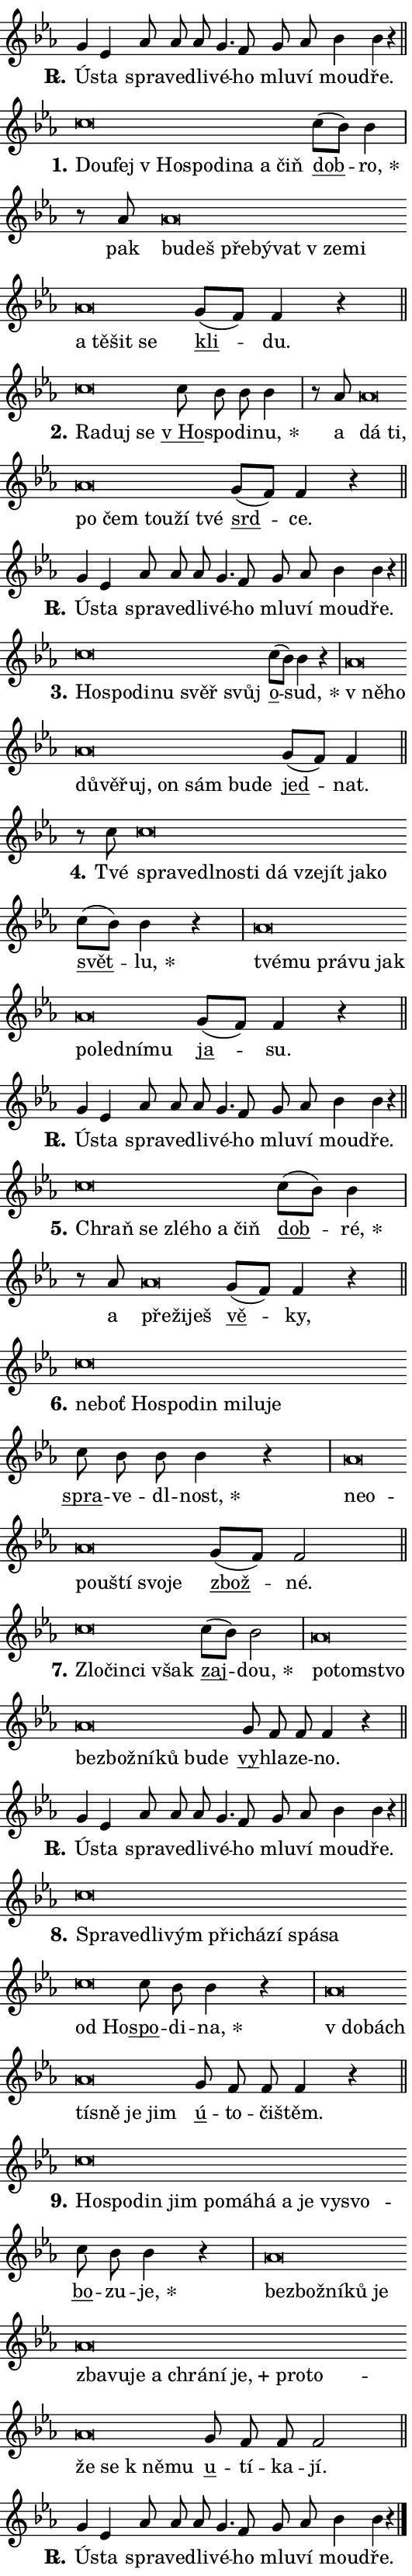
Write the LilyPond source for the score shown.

\version "2.24.0"
\header { tagline = "" }
\paper {
  indent = 0\cm
  top-margin = 0\cm
  right-margin = 0.13\cm % to fit lyric hyphens
  bottom-margin = 0\cm
  left-margin = 0\cm
  paper-width = 9\cm
  page-breaking = #ly:one-page-breaking
  system-system-spacing.basic-distance = #11
  score-system-spacing.basic-distance = #11
  ragged-last = ##f
}


%% Author: Thomas Morley
%% https://lists.gnu.org/archive/html/lilypond-user/2020-05/msg00002.html
#(define (line-position grob)
"Returns position of @var[grob} in current system:
   @code{'start}, if at first time-step
   @code{'end}, if at last time-step
   @code{'middle} otherwise
"
  (let* ((col (ly:item-get-column grob))
         (ln (ly:grob-object col 'left-neighbor))
         (rn (ly:grob-object col 'right-neighbor))
         (col-to-check-left (if (ly:grob? ln) ln col))
         (col-to-check-right (if (ly:grob? rn) rn col))
         (break-dir-left
           (and
             (ly:grob-property col-to-check-left 'non-musical #f)
             (ly:item-break-dir col-to-check-left)))
         (break-dir-right
           (and
             (ly:grob-property col-to-check-right 'non-musical #f)
             (ly:item-break-dir col-to-check-right))))
        (cond ((eqv? 1 break-dir-left) 'start)
              ((eqv? -1 break-dir-right) 'end)
              (else 'middle))))

#(define (tranparent-at-line-position vctor)
  (lambda (grob)
  "Relying on @code{line-position} select the relevant enry from @var{vctor}.
Used to determine transparency,"
    (case (line-position grob)
      ((end) (not (vector-ref vctor 0)))
      ((middle) (not (vector-ref vctor 1)))
      ((start) (not (vector-ref vctor 2))))))

noteHeadBreakVisibility =
#(define-music-function (break-visibility)(vector?)
"Makes @code{NoteHead}s transparent relying on @var{break-visibility}"
#{
  \override NoteHead.transparent =
    #(tranparent-at-line-position break-visibility)
#})

#(define delete-ledgers-for-transparent-note-heads
  (lambda (grob)
    "Reads whether a @code{NoteHead} is transparent.
If so this @code{NoteHead} is removed from @code{'note-heads} from
@var{grob}, which is supposed to be @code{LedgerLineSpanner}.
As a result ledgers are not printed for this @code{NoteHead}"
    (let* ((nhds-array (ly:grob-object grob 'note-heads))
           (nhds-list
             (if (ly:grob-array? nhds-array)
                 (ly:grob-array->list nhds-array)
                 '()))
           ;; Relies on the transparent-property being done before
           ;; Staff.LedgerLineSpanner.after-line-breaking is executed.
           ;; This is fragile ...
           (to-keep
             (remove
               (lambda (nhd)
                 (ly:grob-property nhd 'transparent #f))
               nhds-list)))
      ;; TODO find a better method to iterate over grob-arrays, similiar
      ;; to filter/remove etc for lists
      ;; For now rebuilt from scratch
      (set! (ly:grob-object grob 'note-heads)  '())
      (for-each
        (lambda (nhd)
          (ly:pointer-group-interface::add-grob grob 'note-heads nhd))
        to-keep))))

squashNotes = {
  \override NoteHead.X-extent = #'(-0.2 . 0.2)
  \override NoteHead.Y-extent = #'(-0.75 . 0)
  \override NoteHead.stencil =
    #(lambda (grob)
       (let ((pos (ly:grob-property grob 'staff-position)))
         (begin
           (if (< pos -7) (display "ERROR: Lower brevis then expected\n") (display ""))
           (if (<= pos -6) ly:text-interface::print ly:note-head::print))))
}
unSquashNotes = {
  \revert NoteHead.X-extent
  \revert NoteHead.Y-extent
  \revert NoteHead.stencil
}

hideNotes = \noteHeadBreakVisibility #begin-of-line-visible
unHideNotes = \noteHeadBreakVisibility #all-visible

% work-around for resetting accidentals
% https://lilypond.org/doc/v2.23/Documentation/notation/displaying-rhythms#unmetered-music
cadenzaMeasure = {
  \cadenzaOff
  \partial 1024 s1024
  \cadenzaOn
}

#(define-markup-command (accent layout props text) (markup?)
  "Underline accented syllable"
  (interpret-markup layout props
    #{\markup \override #'(offset . 4.3) \underline { #text }#}))

responsum = \markup \concat {
  "R" \hspace #-1.05 \path #0.1 #'((moveto 0 0.07) (lineto 0.9 0.8)) \hspace #0.05 "."
}

spaceSize = #0.6828661417322834 % exact space size for TeX Gyre Schola

\layout {
  \context {
    \Staff
    \remove "Time_signature_engraver"
    \override LedgerLineSpanner.after-line-breaking = #delete-ledgers-for-transparent-note-heads
  }
  \context {
    \Lyrics {
      \override LyricSpace.minimum-distance = \spaceSize
      \override LyricText.font-name = #"TeX Gyre Schola"
      \override LyricText.font-size = 1
      \override StanzaNumber.font-name = #"TeX Gyre Schola Bold"
      \override StanzaNumber.font-size = 1
    }
  }
  \context {
    \Score 
    \override NoteHead.text =
      #(lambda (grob) 
        (let ((pos (ly:grob-property grob 'staff-position)))
          #{\markup {
            \combine
              \halign #-0.55 \raise #(if (= pos -6) 0 0.5) \override #'(thickness . 2) \draw-line #'(3.2 . 0)
              \musicglyph "noteheads.sM1"
          }#}))
  }
}

% magnetic-lyrics.ily
%
%   written by
%     Jean Abou Samra <jean@abou-samra.fr>
%     Werner Lemberg <wl@gnu.org>
%
%   adapted by
%     Jiri Hon <jiri.hon@gmail.com>
%
% Version 2022-Apr-15

% https://www.mail-archive.com/lilypond-user@gnu.org/msg149350.html

#(define (Left_hyphen_pointer_engraver context)
   "Collect syllable-hyphen-syllable occurrences in lyrics and store
them in properties.  This engraver only looks to the left.  For
example, if the lyrics input is @code{foo -- bar}, it does the
following.

@itemize @bullet
@item
Set the @code{text} property of the @code{LyricHyphen} grob between
@q{foo} and @q{bar} to @code{foo}.

@item
Set the @code{left-hyphen} property of the @code{LyricText} grob with
text @q{foo} to the @code{LyricHyphen} grob between @q{foo} and
@q{bar}.
@end itemize

Use this auxiliary engraver in combination with the
@code{lyric-@/text::@/apply-@/magnetic-@/offset!} hook."
   (let ((hyphen #f)
         (text #f))
     (make-engraver
      (acknowledgers
       ((lyric-syllable-interface engraver grob source-engraver)
        (set! text grob)))
      (end-acknowledgers
       ((lyric-hyphen-interface engraver grob source-engraver)
        ;(when (not (grob::has-interface grob 'lyric-space-interface))
          (set! hyphen grob)));)
      ((stop-translation-timestep engraver)
       (when (and text hyphen)
         (ly:grob-set-object! text 'left-hyphen hyphen))
       (set! text #f)
       (set! hyphen #f)))))

#(define (lyric-text::apply-magnetic-offset! grob)
   "If the space between two syllables is less than the value in
property @code{LyricText@/.details@/.squash-threshold}, move the right
syllable to the left so that it gets concatenated with the left
syllable.

Use this function as a hook for
@code{LyricText@/.after-@/line-@/breaking} if the
@code{Left_@/hyphen_@/pointer_@/engraver} is active."
   (let ((hyphen (ly:grob-object grob 'left-hyphen #f)))
     (when hyphen
       (let ((left-text (ly:spanner-bound hyphen LEFT)))
         (when (grob::has-interface left-text 'lyric-syllable-interface)
           (let* ((common (ly:grob-common-refpoint grob left-text X))
                  (this-x-ext (ly:grob-extent grob common X))
                  (left-x-ext
                   (begin
                     ;; Trigger magnetism for left-text.
                     (ly:grob-property left-text 'after-line-breaking)
                     (ly:grob-extent left-text common X)))
                  ;; `delta` is the gap width between two syllables.
                  (delta (- (interval-start this-x-ext)
                            (interval-end left-x-ext)))
                  (details (ly:grob-property grob 'details))
                  (threshold (assoc-get 'squash-threshold details 0.2)))
             (when (< delta threshold)
               (let* (;; We have to manipulate the input text so that
                      ;; ligatures crossing syllable boundaries are not
                      ;; disabled.  For languages based on the Latin
                      ;; script this is essentially a beautification.
                      ;; However, for non-Western scripts it can be a
                      ;; necessity.
                      (lt (ly:grob-property left-text 'text))
                      (rt (ly:grob-property grob 'text))
                      (is-space (grob::has-interface hyphen 'lyric-space-interface))
                      (space (if is-space " " ""))
                      (extra-delta (if is-space spaceSize 0))
                      ;; Append new syllable.
                      (ltrt-space (if (and (string? lt) (string? rt))
                                (string-append lt space rt)
                                (make-concat-markup (list lt space rt))))
                      ;; Right-align `ltrt` to the right side.
                      (ltrt-space-markup (grob-interpret-markup
                               grob
                               (make-translate-markup
                                (cons (interval-length this-x-ext) 0)
                                (make-right-align-markup ltrt-space)))))
                 (begin
                   ;; Don't print `left-text`.
                   (ly:grob-set-property! left-text 'stencil #f)
                   ;; Set text and stencil (which holds all collected
                   ;; syllables so far) and shift it to the left.
                   (ly:grob-set-property! grob 'text ltrt-space)
                   (ly:grob-set-property! grob 'stencil ltrt-space-markup)
                   (ly:grob-translate-axis! grob (- (- delta extra-delta)) X))))))))))


#(define (lyric-hyphen::displace-bounds-first grob)
   ;; Make very sure this callback isn't triggered too early.
   (let ((left (ly:spanner-bound grob LEFT))
         (right (ly:spanner-bound grob RIGHT)))
     (ly:grob-property left 'after-line-breaking)
     (ly:grob-property right 'after-line-breaking)
     (ly:lyric-hyphen::print grob)))

squashThreshold = #0.4

\layout {
  \context {
    \Lyrics
    \consists #Left_hyphen_pointer_engraver
    \override LyricText.after-line-breaking =
      #lyric-text::apply-magnetic-offset!
    \override LyricHyphen.stencil = #lyric-hyphen::displace-bounds-first
    \override LyricText.details.squash-threshold = \squashThreshold
    \override LyricHyphen.minimum-distance = 0
    \override LyricHyphen.minimum-length = \squashThreshold
  }
}

squashText = \override LyricText.details.squash-threshold = 9999
unSquashText = \override LyricText.details.squash-threshold = \squashThreshold

leftText = \override LyricText.self-alignment-X = #LEFT
unLeftText = \revert LyricText.self-alignment-X

starOffset = #(lambda (grob) 
                (let ((x_offset (ly:self-alignment-interface::aligned-on-x-parent grob)))
                  (if (= x_offset 0) 0 (+ x_offset 1.2))))

star = #(define-music-function (syllable)(string?)
"Append star separator at the end of a syllable"
#{
  \once \override LyricText.X-offset = #starOffset
  \lyricmode { \markup {
    #syllable
    \override #'((font-name . "TeX Gyre Schola Bold")) \hspace #0.2 \lower #0.65 \larger "*"
  } }
#})

starAccent = #(define-music-function (syllable)(string?)
"Append star separator at the end of a syllable and make accent"
#{
  \once \override LyricText.X-offset = #starOffset
  \lyricmode { \markup {
    \accent #syllable
    \override #'((font-name . "TeX Gyre Schola Bold")) \hspace #0.2 \lower #0.65 \larger "*"
  } }
#})

breath = #(define-music-function (syllable)(string?)
"Append breathing indicator at the end of a syllable"
#{
  \lyricmode { \markup { #syllable "+" } }
#})

optionalBreath = #(define-music-function (syllable)(string?)
"Append optional breathing indicator at the end of a syllable"
#{
  \lyricmode { \markup { #syllable "(+)" } }
#})


\score {
    <<
        \new Voice = "melody" { \cadenzaOn \key es \major \relative { g'4 es as8 as as \bar "" g4. f8 \bar "" g as bes4 bes r \cadenzaMeasure \bar "||" \break } }
        \new Lyrics \lyricsto "melody" { \lyricmode { \set stanza = \responsum
Ú -- sta spra -- ve -- dli -- vé -- ho mlu -- ví mou -- dře. } }
    >>
    \layout {}
}

\score {
    <<
        \new Voice = "melody" { \cadenzaOn \key es \major \relative { \squashNotes c''\breve*1/16 \hideNotes \breve*1/16 \bar "" \breve*1/16 \bar "" \breve*1/16 \bar "" \breve*1/16 \bar "" \breve*1/16 \bar "" \breve*1/16 \breve*1/16 \bar "" \unHideNotes \unSquashNotes \bar "" c8[( bes)] bes4 \cadenzaMeasure \bar "|" r8 as8 \squashNotes as\breve*1/16 \hideNotes \breve*1/16 \bar "" \breve*1/16 \bar "" \breve*1/16 \bar "" \breve*1/16 \bar "" \breve*1/16 \bar "" \breve*1/16 \bar "" \breve*1/16 \bar "" \breve*1/16 \bar "" \breve*1/16 \breve*1/16 \bar "" \unHideNotes \unSquashNotes \bar "" g8[( f)] f4 r \cadenzaMeasure \bar "||" \break } }
        \new Lyrics \lyricsto "melody" { \lyricmode { \set stanza = "1."
\leftText Dou -- \squashText fej "v Ho" -- spo -- di -- na a čiň \unLeftText \unSquashText \markup \accent dob -- \star ro, pak \leftText bu -- \squashText deš pře -- bý -- vat "v ze" -- mi a tě -- šit se \unLeftText \unSquashText \markup \accent kli -- du. } }
    >>
    \layout {}
}

\score {
    <<
        \new Voice = "melody" { \cadenzaOn \key es \major \relative { \squashNotes c''\breve*1/16 \hideNotes \breve*1/16 \breve*1/16 \bar "" \unHideNotes \unSquashNotes \bar "" c8 bes bes bes4 \cadenzaMeasure \bar "|" r8 as8 \squashNotes as\breve*1/16 \hideNotes \breve*1/16 \bar "" \breve*1/16 \bar "" \breve*1/16 \bar "" \breve*1/16 \bar "" \breve*1/16 \breve*1/16 \bar "" \unHideNotes \unSquashNotes \bar "" g8[( f)] f4 r \cadenzaMeasure \bar "||" \break } }
        \new Lyrics \lyricsto "melody" { \lyricmode { \set stanza = "2."
\leftText Ra -- \squashText duj se \unLeftText \unSquashText \markup \accent "v Ho" -- spo -- di -- \star nu, a \leftText dá \squashText ti, po čem tou -- ží tvé \unLeftText \unSquashText \markup \accent srd -- ce. } }
    >>
    \layout {}
}

\score {
    <<
        \new Voice = "melody" { \cadenzaOn \key es \major \relative { g'4 es as8 as as \bar "" g4. f8 \bar "" g as bes4 bes r \cadenzaMeasure \bar "||" \break } }
        \new Lyrics \lyricsto "melody" { \lyricmode { \set stanza = \responsum
Ú -- sta spra -- ve -- dli -- vé -- ho mlu -- ví mou -- dře. } }
    >>
    \layout {}
}

\score {
    <<
        \new Voice = "melody" { \cadenzaOn \key es \major \relative { \squashNotes c''\breve*1/16 \hideNotes \breve*1/16 \bar "" \breve*1/16 \bar "" \breve*1/16 \bar "" \breve*1/16 \breve*1/16 \bar "" \unHideNotes \unSquashNotes \bar "" c8[( bes)] bes4 r \cadenzaMeasure \bar "|" \squashNotes as\breve*1/16 \hideNotes \breve*1/16 \bar "" \breve*1/16 \bar "" \breve*1/16 \bar "" \breve*1/16 \bar "" \breve*1/16 \bar "" \breve*1/16 \bar "" \breve*1/16 \breve*1/16 \bar "" \unHideNotes \unSquashNotes \bar "" g8[( f)] f4 \cadenzaMeasure \bar "||" \break } }
        \new Lyrics \lyricsto "melody" { \lyricmode { \set stanza = "3."
\leftText Ho -- \squashText spo -- di -- nu svěř svůj \unLeftText \unSquashText \markup \accent o -- \star sud, \leftText "v ně" -- \squashText ho dů -- vě -- řuj, on sám bu -- de \unLeftText \unSquashText \markup \accent jed -- nat. } }
    >>
    \layout {}
}

\score {
    <<
        \new Voice = "melody" { \cadenzaOn \key es \major \relative { r8 c''8 \squashNotes c\breve*1/16 \hideNotes \breve*1/16 \bar "" \breve*1/16 \bar "" \breve*1/16 \bar "" \breve*1/16 \bar "" \breve*1/16 \bar "" \breve*1/16 \bar "" \breve*1/16 \bar "" \breve*1/16 \breve*1/16 \bar "" \unHideNotes \unSquashNotes \bar "" c8[( bes)] bes4 r \cadenzaMeasure \bar "|" \squashNotes as\breve*1/16 \hideNotes \breve*1/16 \bar "" \breve*1/16 \bar "" \breve*1/16 \bar "" \breve*1/16 \bar "" \breve*1/16 \bar "" \breve*1/16 \bar "" \breve*1/16 \breve*1/16 \bar "" \unHideNotes \unSquashNotes \bar "" g8[( f)] f4 r \cadenzaMeasure \bar "||" \break } }
        \new Lyrics \lyricsto "melody" { \lyricmode { \set stanza = "4."
Tvé \leftText spra -- \squashText ve -- dl -- no -- sti dá vze -- jít ja -- ko \unLeftText \unSquashText \markup \accent svět -- \star lu, \leftText tvé -- \squashText mu prá -- vu jak po -- led -- ní -- mu \unLeftText \unSquashText \markup \accent ja -- su. } }
    >>
    \layout {}
}

\score {
    <<
        \new Voice = "melody" { \cadenzaOn \key es \major \relative { g'4 es as8 as as \bar "" g4. f8 \bar "" g as bes4 bes r \cadenzaMeasure \bar "||" \break } }
        \new Lyrics \lyricsto "melody" { \lyricmode { \set stanza = \responsum
Ú -- sta spra -- ve -- dli -- vé -- ho mlu -- ví mou -- dře. } }
    >>
    \layout {}
}

\score {
    <<
        \new Voice = "melody" { \cadenzaOn \key es \major \relative { \squashNotes c''\breve*1/16 \hideNotes \breve*1/16 \bar "" \breve*1/16 \bar "" \breve*1/16 \bar "" \breve*1/16 \breve*1/16 \bar "" \unHideNotes \unSquashNotes \bar "" c8[( bes)] bes4 \cadenzaMeasure \bar "|" r8 as8 \squashNotes as\breve*1/16 \hideNotes \breve*1/16 \breve*1/16 \bar "" \unHideNotes \unSquashNotes \bar "" g8[( f)] f4 r \cadenzaMeasure \bar "||" \break } }
        \new Lyrics \lyricsto "melody" { \lyricmode { \set stanza = "5."
\leftText Chraň \squashText se zlé -- ho a čiň \unLeftText \unSquashText \markup \accent dob -- \star ré, a \leftText pře -- \squashText ži -- ješ \unLeftText \unSquashText \markup \accent vě -- ky, } }
    >>
    \layout {}
}

\score {
    <<
        \new Voice = "melody" { \cadenzaOn \key es \major \relative { \squashNotes c''\breve*1/16 \hideNotes \breve*1/16 \bar "" \breve*1/16 \bar "" \breve*1/16 \bar "" \breve*1/16 \bar "" \breve*1/16 \bar "" \breve*1/16 \breve*1/16 \bar "" \unHideNotes \unSquashNotes \bar "" c8 bes bes bes4 r \cadenzaMeasure \bar "|" \squashNotes as\breve*1/16 \hideNotes \breve*1/16 \bar "" \breve*1/16 \bar "" \breve*1/16 \bar "" \breve*1/16 \breve*1/16 \bar "" \unHideNotes \unSquashNotes \bar "" g8[( f)] f2 \cadenzaMeasure \bar "||" \break } }
        \new Lyrics \lyricsto "melody" { \lyricmode { \set stanza = "6."
\leftText ne -- \squashText boť Ho -- spo -- din mi -- lu -- je \unLeftText \unSquashText \markup \accent spra -- ve -- dl -- \star nost, \leftText ne -- \squashText o -- pou -- ští svo -- je \unLeftText \unSquashText \markup \accent zbož -- né. } }
    >>
    \layout {}
}

\score {
    <<
        \new Voice = "melody" { \cadenzaOn \key es \major \relative { \squashNotes c''\breve*1/16 \hideNotes \breve*1/16 \bar "" \breve*1/16 \breve*1/16 \bar "" \unHideNotes \unSquashNotes \bar "" c8[( bes)] bes2 \cadenzaMeasure \bar "|" \squashNotes as\breve*1/16 \hideNotes \breve*1/16 \bar "" \breve*1/16 \bar "" \breve*1/16 \bar "" \breve*1/16 \bar "" \breve*1/16 \bar "" \breve*1/16 \bar "" \breve*1/16 \breve*1/16 \bar "" \unHideNotes \unSquashNotes \bar "" g8 f f f4 r \cadenzaMeasure \bar "||" \break } }
        \new Lyrics \lyricsto "melody" { \lyricmode { \set stanza = "7."
\leftText Zlo -- \squashText čin -- ci však \unLeftText \unSquashText \markup \accent zaj -- \star dou, \leftText po -- \squashText tom -- stvo bez -- bož -- ní -- ků bu -- de \unLeftText \unSquashText \markup \accent vy -- hla -- ze -- no. } }
    >>
    \layout {}
}

\score {
    <<
        \new Voice = "melody" { \cadenzaOn \key es \major \relative { g'4 es as8 as as \bar "" g4. f8 \bar "" g as bes4 bes r \cadenzaMeasure \bar "||" \break } }
        \new Lyrics \lyricsto "melody" { \lyricmode { \set stanza = \responsum
Ú -- sta spra -- ve -- dli -- vé -- ho mlu -- ví mou -- dře. } }
    >>
    \layout {}
}

\score {
    <<
        \new Voice = "melody" { \cadenzaOn \key es \major \relative { \squashNotes c''\breve*1/16 \hideNotes \breve*1/16 \bar "" \breve*1/16 \bar "" \breve*1/16 \bar "" \breve*1/16 \bar "" \breve*1/16 \bar "" \breve*1/16 \bar "" \breve*1/16 \bar "" \breve*1/16 \bar "" \breve*1/16 \breve*1/16 \bar "" \unHideNotes \unSquashNotes \bar "" c8 bes bes4 r \cadenzaMeasure \bar "|" \squashNotes as\breve*1/16 \hideNotes \breve*1/16 \bar "" \breve*1/16 \bar "" \breve*1/16 \bar "" \breve*1/16 \breve*1/16 \bar "" \unHideNotes \unSquashNotes \bar "" g8 f f f4 r \cadenzaMeasure \bar "||" \break } }
        \new Lyrics \lyricsto "melody" { \lyricmode { \set stanza = "8."
\leftText Spra -- \squashText ve -- dli -- vým při -- chá -- zí spá -- sa od Ho -- \unLeftText \unSquashText \markup \accent spo -- di -- \star na, \leftText "v do" -- \squashText bách tí -- sně je jim \unLeftText \unSquashText \markup \accent ú -- to -- či -- štěm. } }
    >>
    \layout {}
}

\score {
    <<
        \new Voice = "melody" { \cadenzaOn \key es \major \relative { \squashNotes c''\breve*1/16 \hideNotes \breve*1/16 \bar "" \breve*1/16 \bar "" \breve*1/16 \bar "" \breve*1/16 \bar "" \breve*1/16 \bar "" \breve*1/16 \bar "" \breve*1/16 \bar "" \breve*1/16 \bar "" \breve*1/16 \breve*1/16 \bar "" \unHideNotes \unSquashNotes \bar "" c8 bes bes4 r \cadenzaMeasure \bar "|" \squashNotes as\breve*1/16 \hideNotes \breve*1/16 \bar "" \breve*1/16 \bar "" \breve*1/16 \bar "" \breve*1/16 \bar "" \breve*1/16 \bar "" \breve*1/16 \bar "" \breve*1/16 \bar "" \breve*1/16 \bar "" \breve*1/16 \bar "" \breve*1/16 \bar "" \breve*1/16 \bar "" \breve*1/16 \bar "" \breve*1/16 \bar "" \breve*1/16 \bar "" \breve*1/16 \bar "" \breve*1/16 \breve*1/16 \bar "" \unHideNotes \unSquashNotes \bar "" g8 f f f2 \cadenzaMeasure \bar "||" \break } }
        \new Lyrics \lyricsto "melody" { \lyricmode { \set stanza = "9."
\leftText Ho -- \squashText spo -- din jim po -- má -- há a je vy -- svo -- \unLeftText \unSquashText \markup \accent bo -- zu -- \star je, \leftText bez -- \squashText bož -- ní -- ků je zba -- vu -- je a chrá -- ní \breath "je," pro -- to -- že se "k ně" -- mu \unLeftText \unSquashText \markup \accent u -- tí -- ka -- jí. } }
    >>
    \layout {}
}

\score {
    <<
        \new Voice = "melody" { \cadenzaOn \key es \major \relative { g'4 es as8 as as \bar "" g4. f8 \bar "" g as bes4 bes r \cadenzaMeasure \bar "||" \break } \bar "|." }
        \new Lyrics \lyricsto "melody" { \lyricmode { \set stanza = \responsum
Ú -- sta spra -- ve -- dli -- vé -- ho mlu -- ví mou -- dře. } }
    >>
    \layout {}
}
